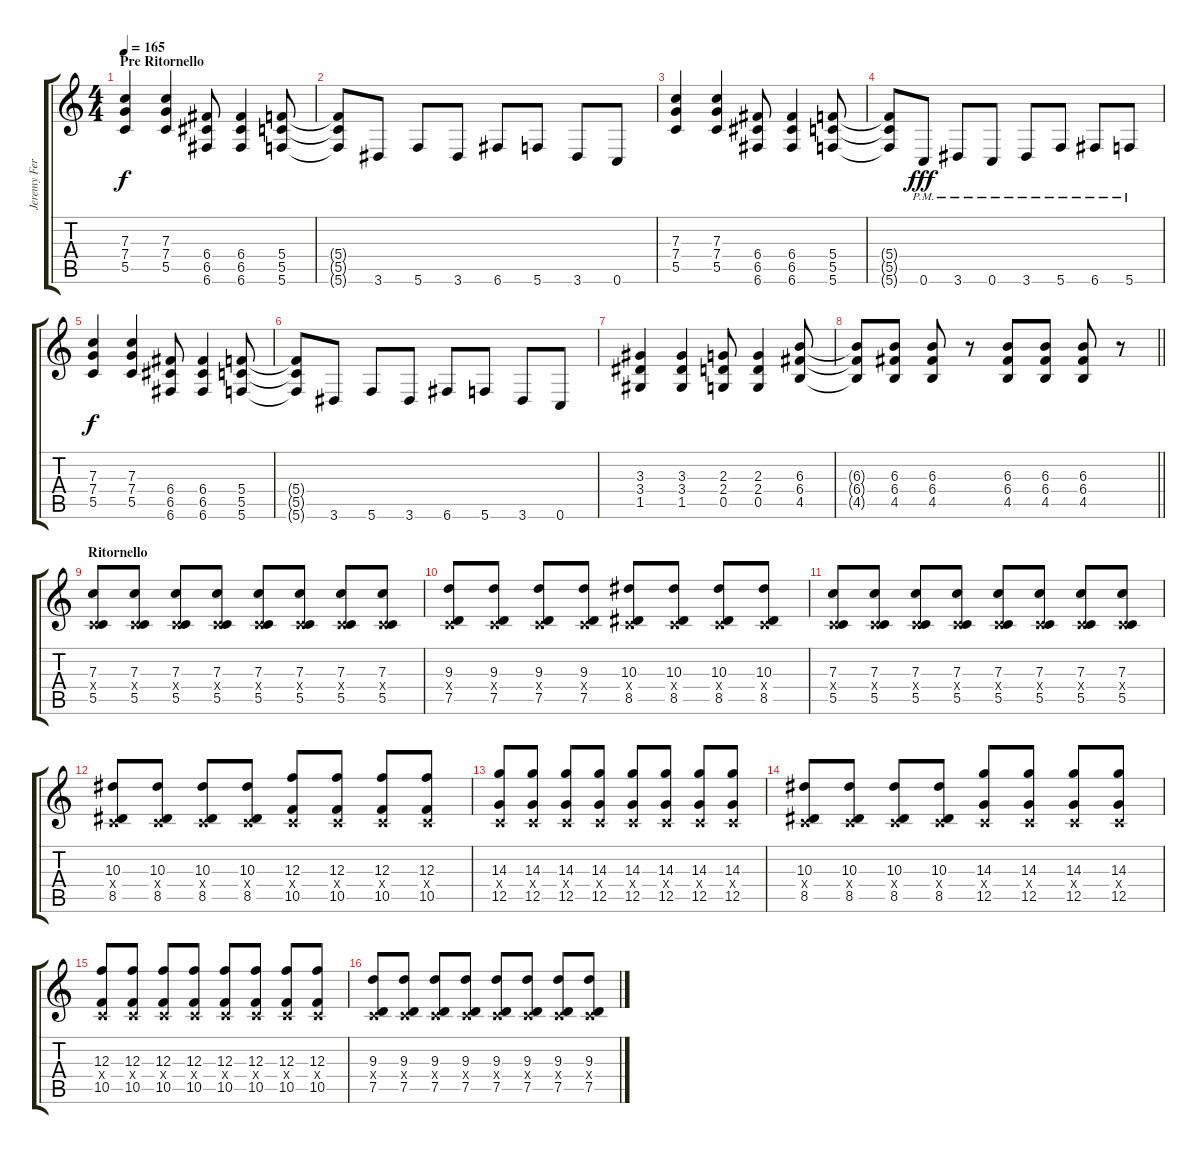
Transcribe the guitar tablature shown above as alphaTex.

\track ("Jeremy Ferguson (Jinxx)" "Jeremy Fer") {instrument overdrivenguitar}
\staff {score tabs}
\tuning (D4 A3 F3 C3 G2 C2) {hide}
\ts (4 4)
\section ("" "Pre Ritornello")
\tempo 165
\clef g2
\ks c
(7.3 7.4 5.5).4{dy f} (7.3 7.4 5.5).4 (6.4 6.5 6.6).8 (6.4 6.5 6.6).4 (5.4 5.5 5.6).8 |
(5.4{t} 5.5{t} 5.6{t}).8 3.6.8 5.6.8 3.6.8 6.6.8 5.6.8 3.6.8 0.6.8 |
(7.3 7.4 5.5).4 (7.3 7.4 5.5).4 (6.4 6.5 6.6).8 (6.4 6.5 6.6).4 (5.4 5.5 5.6).8 |
(5.4{t} 5.5{t} 5.6{t}).8 0.6{pm}.8{dy fff} 3.6{pm}.8 0.6{pm}.8 3.6{pm}.8 5.6{pm}.8 6.6{pm}.8 5.6{pm}.8 |
(7.3 7.4 5.5).4{dy f} (7.3 7.4 5.5).4 (6.4 6.5 6.6).8 (6.4 6.5 6.6).4 (5.4 5.5 5.6).8 |
(5.4{t} 5.5{t} 5.6{t}).8 3.6.8 5.6.8 3.6.8 6.6.8 5.6.8 3.6.8 0.6.8 |
(3.3 3.4 1.5).4 (3.3 3.4 1.5).4 (2.3 2.4 0.5).8 (2.3 2.4 0.5).4 (6.3 6.4 4.5).8 |
\barLineRight lightlight
(6.3{t} 6.4{t} 4.5{t}).8 (6.3 6.4 4.5).8 (6.3 6.4 4.5).8 r.8 (6.3 6.4 4.5).8 (6.3 6.4 4.5).8 (6.3 6.4 4.5).8 r.8 |
\section ("" "Ritornello")
(7.3 0.4{x} 5.5).8 (7.3 0.4{x} 5.5).8 (7.3 0.4{x} 5.5).8 (7.3 0.4{x} 5.5).8 (7.3 0.4{x} 5.5).8 (7.3 0.4{x} 5.5).8 (7.3 0.4{x} 5.5).8 (7.3 0.4{x} 5.5).8 |
(9.3 0.4{x} 7.5).8 (9.3 0.4{x} 7.5).8 (9.3 0.4{x} 7.5).8 (9.3 0.4{x} 7.5).8 (10.3 0.4{x} 8.5).8 (10.3 0.4{x} 8.5).8 (10.3 0.4{x} 8.5).8 (10.3 0.4{x} 8.5).8 |
(7.3 0.4{x} 5.5).8 (7.3 0.4{x} 5.5).8 (7.3 0.4{x} 5.5).8 (7.3 0.4{x} 5.5).8 (7.3 0.4{x} 5.5).8 (7.3 0.4{x} 5.5).8 (7.3 0.4{x} 5.5).8 (7.3 0.4{x} 5.5).8 |
(10.3 0.4{x} 8.5).8 (10.3 0.4{x} 8.5).8 (10.3 0.4{x} 8.5).8 (10.3 0.4{x} 8.5).8 (12.3 0.4{x} 10.5).8 (12.3 0.4{x} 10.5).8 (12.3 0.4{x} 10.5).8 (12.3 0.4{x} 10.5).8 |
(14.3 0.4{x} 12.5).8 (14.3 0.4{x} 12.5).8 (14.3 0.4{x} 12.5).8 (14.3 0.4{x} 12.5).8 (14.3 0.4{x} 12.5).8 (14.3 0.4{x} 12.5).8 (14.3 0.4{x} 12.5).8 (14.3 0.4{x} 12.5).8 |
(10.3 0.4{x} 8.5).8 (10.3 0.4{x} 8.5).8 (10.3 0.4{x} 8.5).8 (10.3 0.4{x} 8.5).8 (14.3 0.4{x} 12.5).8 (14.3 0.4{x} 12.5).8 (14.3 0.4{x} 12.5).8 (14.3 0.4{x} 12.5).8 |
(12.3 0.4{x} 10.5).8 (12.3 0.4{x} 10.5).8 (12.3 0.4{x} 10.5).8 (12.3 0.4{x} 10.5).8 (12.3 0.4{x} 10.5).8 (12.3 0.4{x} 10.5).8 (12.3 0.4{x} 10.5).8 (12.3 0.4{x} 10.5).8 |
(9.3 0.4{x} 7.5).8 (9.3 0.4{x} 7.5).8 (9.3 0.4{x} 7.5).8 (9.3 0.4{x} 7.5).8 (9.3 0.4{x} 7.5).8 (9.3 0.4{x} 7.5).8 (9.3 0.4{x} 7.5).8 (9.3 0.4{x} 7.5).8
